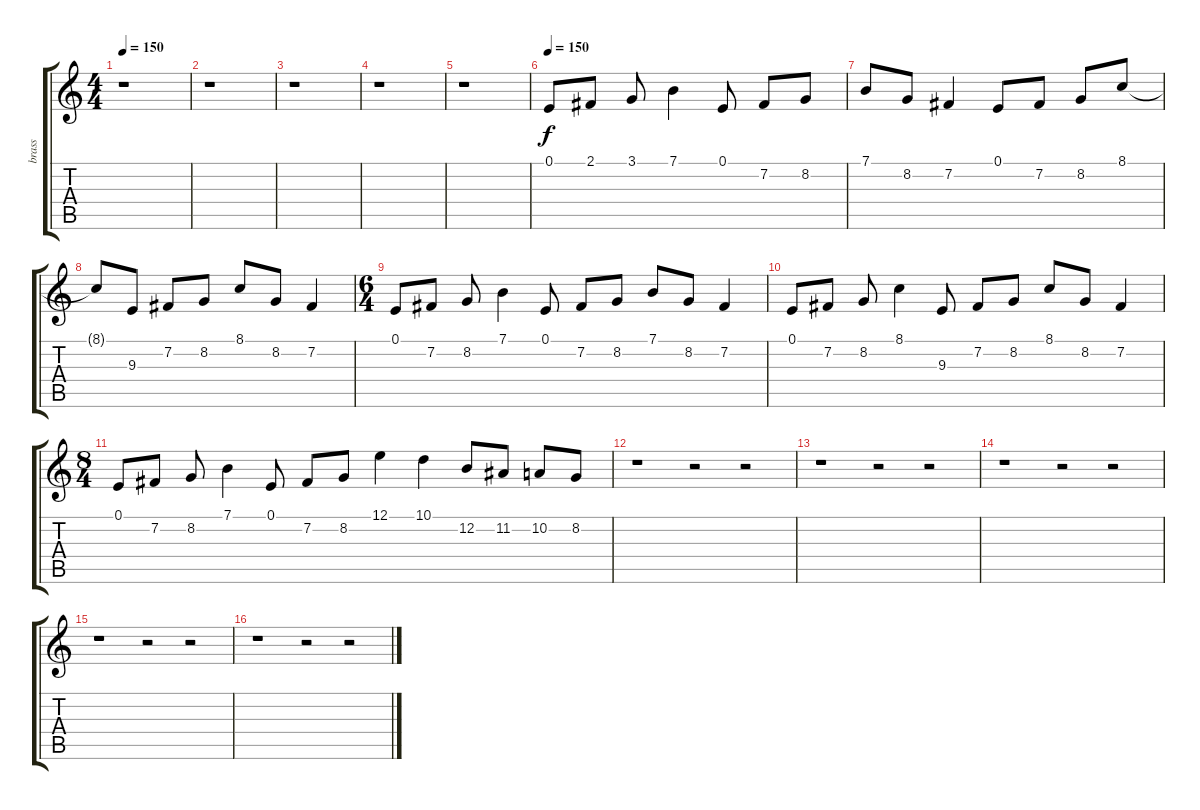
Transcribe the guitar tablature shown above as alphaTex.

\track ("brass" "brass") {instrument synthbrass1}
\staff {score tabs}
\tuning (E4 B3 G3 D3 A2 E2) {hide}
\ts (4 4)
\tempo 150
\clef g2
\ks c
r.1{dy f} |
r.1 |
r.1 |
r.1 |
r.1 |
\tempo 150
0.1.8 2.1.8 3.1.8 7.1.4 0.1.8 7.2.8 8.2.8 |
7.1.8 8.2.8 7.2.4 0.1.8 7.2.8 8.2.8 8.1.8 |
8.1{t}.8 9.3.8 7.2.8 8.2.8 8.1.8 8.2.8 7.2.4 |
\ts (6 4)
0.1.8 7.2.8 8.2.8 7.1.4 0.1.8 7.2.8 8.2.8 7.1.8 8.2.8 7.2.4 |
0.1.8 7.2.8 8.2.8 8.1.4 9.3.8 7.2.8 8.2.8 8.1.8 8.2.8 7.2.4 |
\ts (8 4)
0.1.8 7.2.8 8.2.8 7.1.4 0.1.8 7.2.8 8.2.8 12.1.4 10.1.4 12.2.8 11.2.8 10.2.8 8.2.8 |
r.1 r.2 r.2 |
r.1 r.2 r.2 |
r.1 r.2 r.2 |
r.1 r.2 r.2 |
r.1 r.2 r.2
